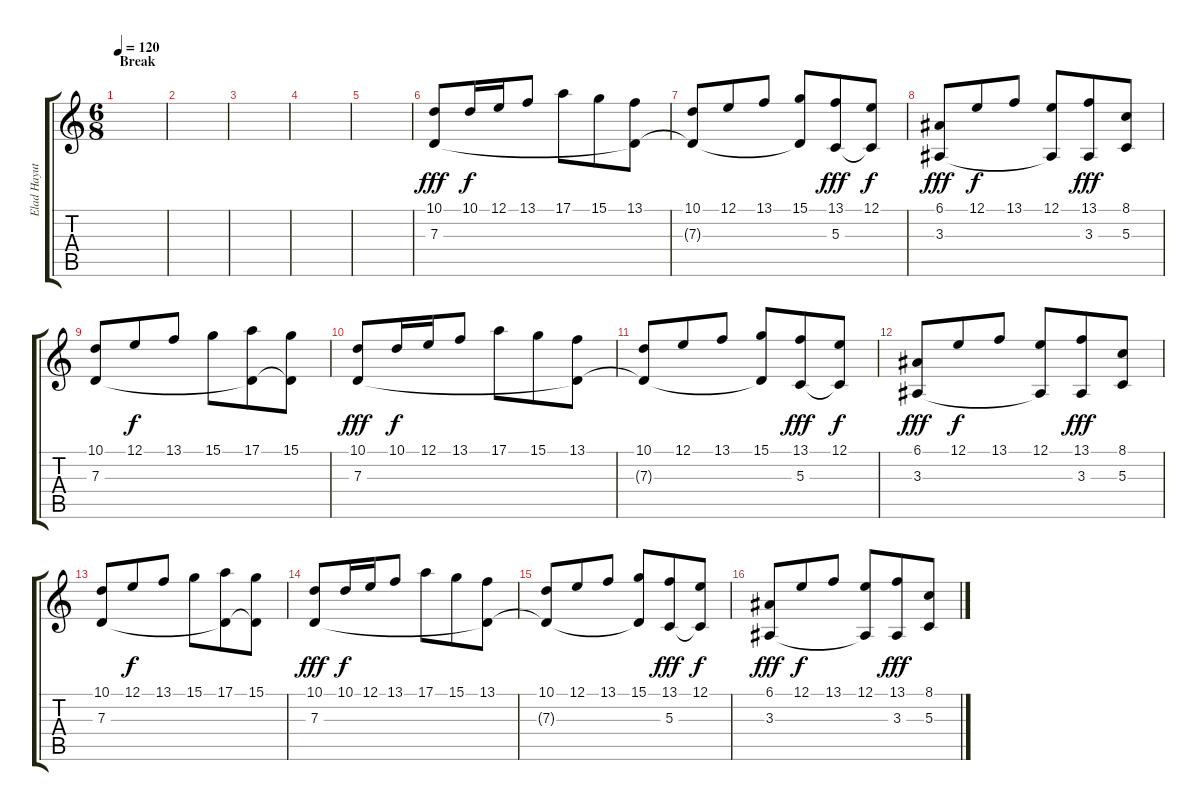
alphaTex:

\track ("Elad Hayut" "Elad Hayut") {instrument electricgrandpiano}
\staff {score tabs}
\tuning (E4 B3 G3 D3 A2 E2) {hide}
\ts (6 8)
\section ("" "Break")
\tempo 120
\clef g2
\ks c
|
|
|
|
|
(10.1 7.3).8{dy fff volume 16} 10.1.16{dy f} 12.1.16 13.1.8 17.1.8 15.1.8 (13.1 7.3{t}).8 |
(10.1 7.3{t}).8 12.1.8 13.1.8 (15.1 7.3{t}).8 (13.1 5.3).8{dy fff} (12.1 5.3{t}).8{dy f} |
(6.1 3.3).8{dy fff} 12.1.8{dy f} 13.1.8 (12.1 3.3{t}).8 (13.1 3.3).8{dy fff} (8.1 5.3).8 |
(10.1 7.3).8 12.1.8{dy f} 13.1.8 15.1.8 (17.1 7.3{t}).8 (15.1 7.3{t}).8 |
(10.1 7.3).8{dy fff volume 16} 10.1.16{dy f} 12.1.16 13.1.8 17.1.8 15.1.8 (13.1 7.3{t}).8 |
(10.1 7.3{t}).8 12.1.8 13.1.8 (15.1 7.3{t}).8 (13.1 5.3).8{dy fff} (12.1 5.3{t}).8{dy f} |
(6.1 3.3).8{dy fff} 12.1.8{dy f} 13.1.8 (12.1 3.3{t}).8 (13.1 3.3).8{dy fff} (8.1 5.3).8 |
(10.1 7.3).8 12.1.8{dy f} 13.1.8 15.1.8 (17.1 7.3{t}).8 (15.1 7.3{t}).8 |
(10.1 7.3).8{dy fff volume 16} 10.1.16{dy f} 12.1.16 13.1.8 17.1.8 15.1.8 (13.1 7.3{t}).8 |
(10.1 7.3{t}).8 12.1.8 13.1.8 (15.1 7.3{t}).8 (13.1 5.3).8{dy fff} (12.1 5.3{t}).8{dy f} |
(6.1 3.3).8{dy fff} 12.1.8{dy f} 13.1.8 (12.1 3.3{t}).8 (13.1 3.3).8{dy fff} (8.1 5.3).8
